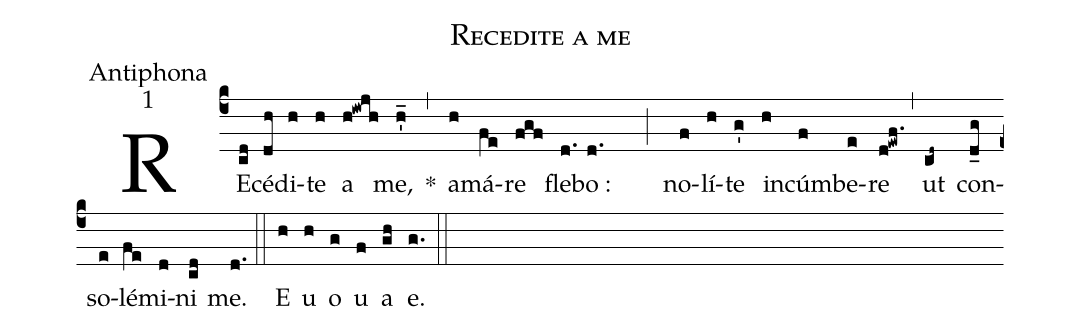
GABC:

name:Recedite a me;
office-part:Antiphona;
mode:1;
%%
(c4) RE(cd)cé(dh)di(h)te(h) a(h!iwjh) me,(h'_) *(,) a(h)má(fe)re(fgf) fle(d.)bo : (d.) ( ;) no(f)lí(h)te(g') in(h)cúm(f)be(e)re(d!ewf.) (,) ut(cd~) con(d_g)so(e)lé(fe)mi(d)ni(cd) me.(d.) (::) E(h) u(h) o(g) u(f) a(gh) e.(g.) (::)
